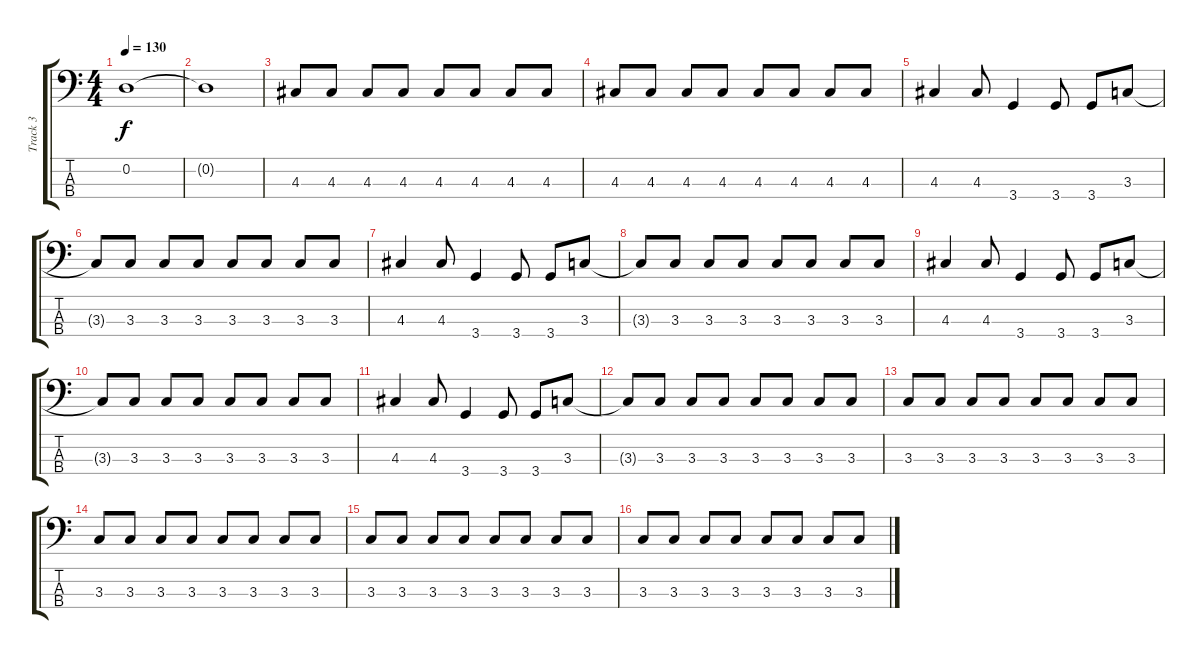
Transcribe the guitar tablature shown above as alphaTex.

\track ("Track 3" "Track 3") {instrument electricbasspick}
\staff {score tabs}
\tuning (G2 D2 A1 E1) {hide}
\ts (4 4)
\tempo 130
\clef f4
\ks c
0.2.1{dy f} |
0.2{t}.1 |
4.3.8 4.3.8 4.3.8 4.3.8 4.3.8 4.3.8 4.3.8 4.3.8 |
4.3.8 4.3.8 4.3.8 4.3.8 4.3.8 4.3.8 4.3.8 4.3.8 |
4.3.4 4.3.8 3.4.4 3.4.8 3.4.8 3.3.8 |
3.3{t}.8 3.3.8 3.3.8 3.3.8 3.3.8 3.3.8 3.3.8 3.3.8 |
4.3.4 4.3.8 3.4.4 3.4.8 3.4.8 3.3.8 |
3.3{t}.8 3.3.8 3.3.8 3.3.8 3.3.8 3.3.8 3.3.8 3.3.8 |
4.3.4 4.3.8 3.4.4 3.4.8 3.4.8 3.3.8 |
3.3{t}.8 3.3.8 3.3.8 3.3.8 3.3.8 3.3.8 3.3.8 3.3.8 |
4.3.4 4.3.8 3.4.4 3.4.8 3.4.8 3.3.8 |
3.3{t}.8 3.3.8 3.3.8 3.3.8 3.3.8 3.3.8 3.3.8 3.3.8 |
3.3.8 3.3.8 3.3.8 3.3.8 3.3.8 3.3.8 3.3.8 3.3.8 |
3.3.8 3.3.8 3.3.8 3.3.8 3.3.8 3.3.8 3.3.8 3.3.8 |
3.3.8 3.3.8 3.3.8 3.3.8 3.3.8 3.3.8 3.3.8 3.3.8 |
3.3.8 3.3.8 3.3.8 3.3.8 3.3.8 3.3.8 3.3.8 3.3.8
